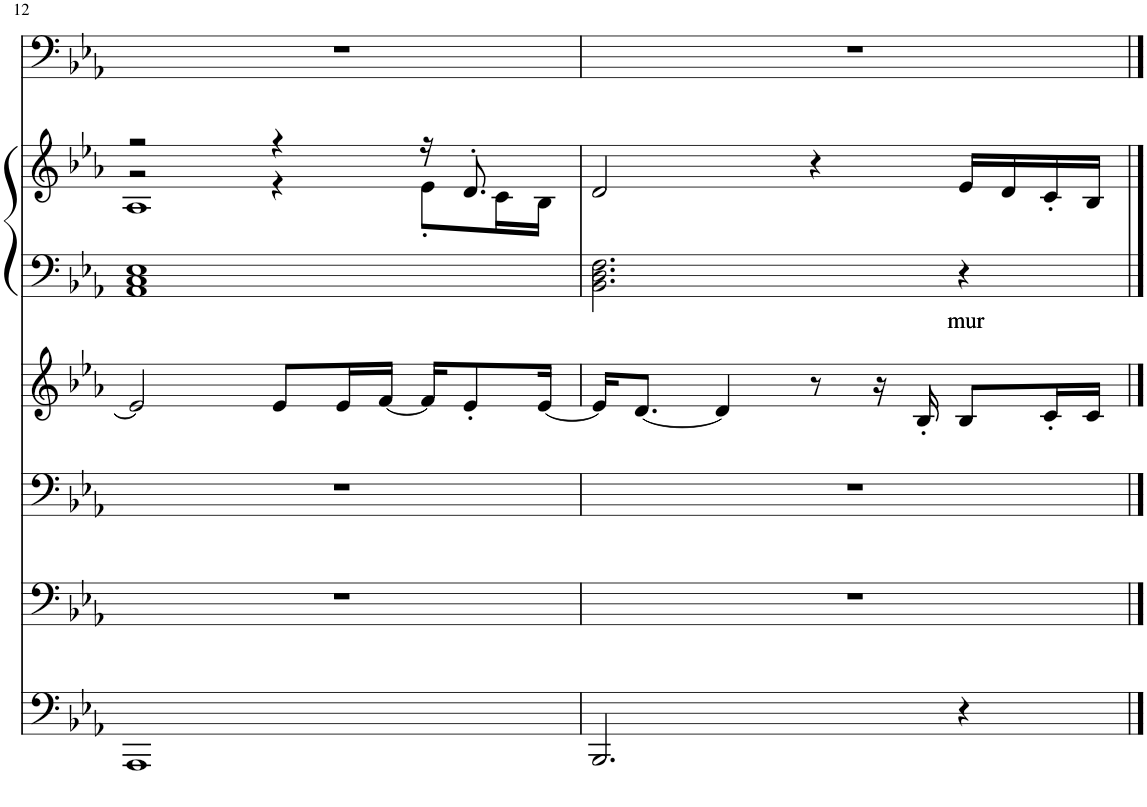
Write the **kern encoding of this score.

**kern	**kern	**kern	**kern	**kern	**text	**kern	**kern
*part6	*part5	*part4	*part3	*part2	*part2	*part2	*part1
*staff7	*staff6	*staff5	*staff4	*staff3	*staff3	*staff2	*staff1
*I"Grand Piano	*I"Strings 2	*I"Strings 1	*I"Tenor Sax	*I"Grand Piano	*	*	*I"Strings 1
*I'Pno	*I'Str	*I'Str	*I'T Sax	*I'Pno	*	*	*I'Str
!!LO:PB:g=z
*clefF4	*clefG2	*clefG2	*clefG2	*clefF4	*	*clefG2	*clefF4
*	*	*	*Trd8c14	*	*	*	*
*k[b-e-a-]	*k[b-e-a-]	*k[b-e-a-]	*k[b-e-a-]	*k[b-e-a-]	*	*k[b-e-a-]	*k[b-e-a-]
*M4/4	*M4/4	*M4/4	*M4/4	*M4/4	*	*M4/4	*M4/4
=12	=12	=12	=12	=12	=12	=12	=12
*	*	*	*	*	*	*^	*
*	*	*	*	*	*	*	*^	*
1AAA-	1r	1r	2e-/]	1AA- 1C 1E-	.	2r	2r	1A-	1r
.	.	.	8e-/L	.	.	4r	4r	.	.
.	.	.	16e-/L	.	.	.	.	.	.
.	.	.	[16f/JJ	.	.	.	.	.	.
.	.	.	16f/KL]	.	.	16r	8e-'\L	.	.
.	.	.	8e-'/	.	.	8.d'/	.	.	.
.	.	.	.	.	.	.	16c\L	.	.
.	.	.	[16e-/Jk	.	.	.	16B-\JJ	.	.
*	*	*	*	*	*	*v	*v	*v	*
=13	=13	=13	=13	=13	=13	=13	=13
2.BBB-/	1r	1r	16e-/KL]	2.BB-\ 2.D\ 2.F\	.	2d/	1r
.	.	.	[8.d/J	.	.	.	.
.	.	.	4d/]	.	.	.	.
.	.	.	8r	.	.	4r	.
.	.	.	16r	.	.	.	.
.	.	.	16B-'/	.	.	.	.
!	!	!	!	!	!LO:LY:b	!	!
4r	.	.	8B-/L	4r	mur	16e-/LL	.
.	.	.	.	.	.	16d/	.
.	.	.	16c'/L	.	.	16c'/	.
.	.	.	16c/JJ	.	.	16B-/JJ	.
==	==	==	==	==	==	==	==
*-	*-	*-	*-	*-	*-	*-	*-
